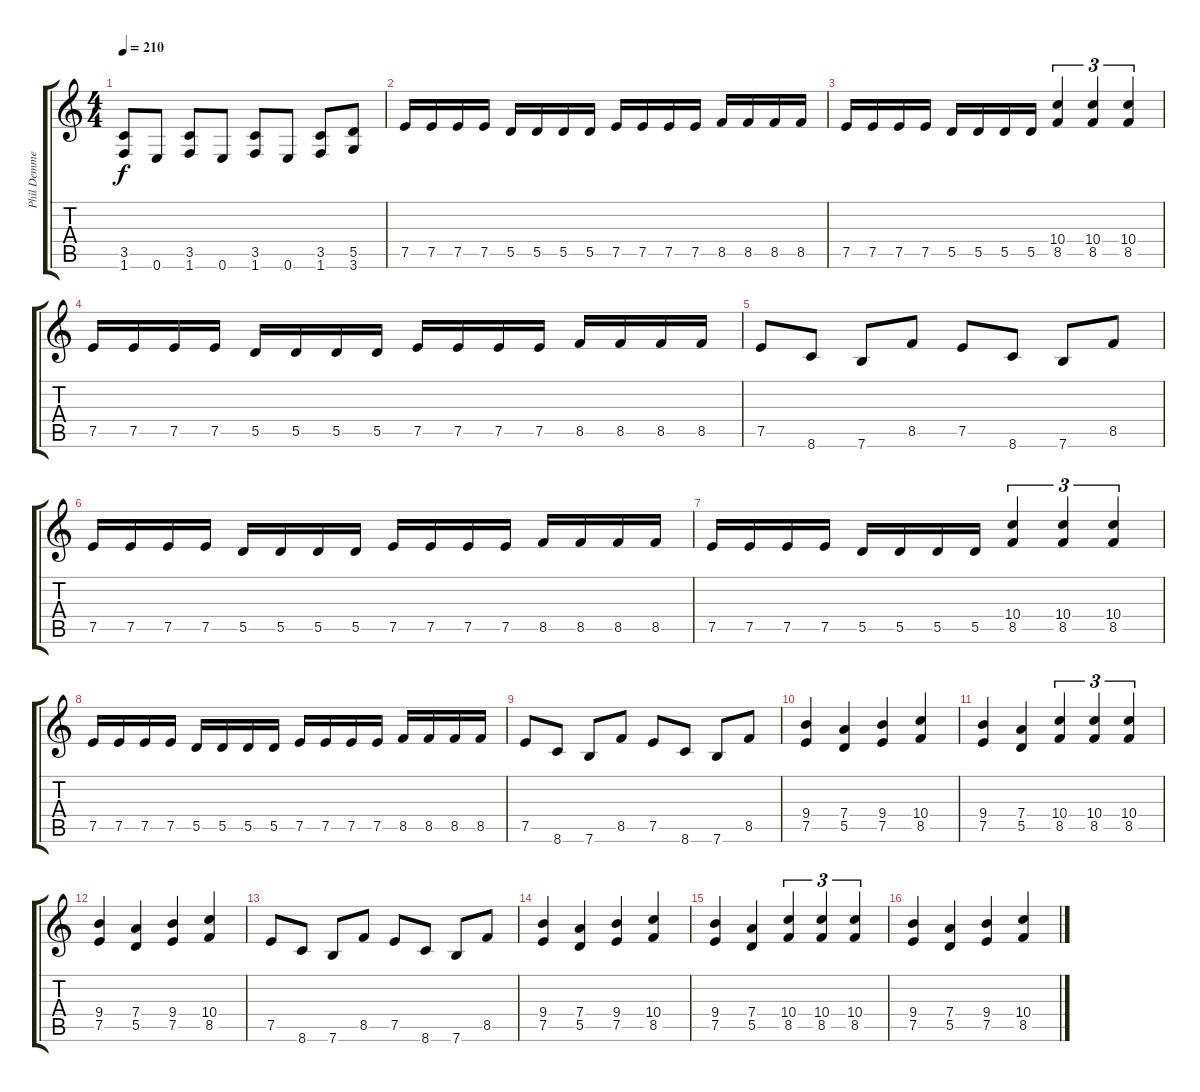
\track ("Phil Demmel" "Phil Demme") {instrument distortionguitar}
\staff {score tabs}
\tuning (E4 B3 G3 D3 A2 E2) {hide}
\ts (4 4)
\tempo 210
\clef g2
\ks c
(3.5 1.6).8{dy f} 0.6.8 (3.5 1.6).8 0.6.8 (3.5 1.6).8 0.6.8 (3.5 1.6).8 (5.5 3.6).8 |
7.5.16 7.5.16 7.5.16 7.5.16 5.5.16 5.5.16 5.5.16 5.5.16 7.5.16 7.5.16 7.5.16 7.5.16 8.5.16 8.5.16 8.5.16 8.5.16 |
7.5.16 7.5.16 7.5.16 7.5.16 5.5.16 5.5.16 5.5.16 5.5.16 (10.4 8.5).4{tu (3 2)} (10.4 8.5).4{tu (3 2)} (10.4 8.5).4{tu (3 2)} |
7.5.16 7.5.16 7.5.16 7.5.16 5.5.16 5.5.16 5.5.16 5.5.16 7.5.16 7.5.16 7.5.16 7.5.16 8.5.16 8.5.16 8.5.16 8.5.16 |
7.5.8 8.6.8 7.6.8 8.5.8 7.5.8 8.6.8 7.6.8 8.5.8 |
7.5.16 7.5.16 7.5.16 7.5.16 5.5.16 5.5.16 5.5.16 5.5.16 7.5.16 7.5.16 7.5.16 7.5.16 8.5.16 8.5.16 8.5.16 8.5.16 |
7.5.16 7.5.16 7.5.16 7.5.16 5.5.16 5.5.16 5.5.16 5.5.16 (10.4 8.5).4{tu (3 2)} (10.4 8.5).4{tu (3 2)} (10.4 8.5).4{tu (3 2)} |
7.5.16 7.5.16 7.5.16 7.5.16 5.5.16 5.5.16 5.5.16 5.5.16 7.5.16 7.5.16 7.5.16 7.5.16 8.5.16 8.5.16 8.5.16 8.5.16 |
7.5.8 8.6.8 7.6.8 8.5.8 7.5.8 8.6.8 7.6.8 8.5.8 |
(9.4 7.5).4 (7.4 5.5).4 (9.4 7.5).4 (10.4 8.5).4 |
(9.4 7.5).4 (7.4 5.5).4 (10.4 8.5).4{tu (3 2)} (10.4 8.5).4{tu (3 2)} (10.4 8.5).4{tu (3 2)} |
(9.4 7.5).4 (7.4 5.5).4 (9.4 7.5).4 (10.4 8.5).4 |
7.5.8 8.6.8 7.6.8 8.5.8 7.5.8 8.6.8 7.6.8 8.5.8 |
(9.4 7.5).4 (7.4 5.5).4 (9.4 7.5).4 (10.4 8.5).4 |
(9.4 7.5).4 (7.4 5.5).4 (10.4 8.5).4{tu (3 2)} (10.4 8.5).4{tu (3 2)} (10.4 8.5).4{tu (3 2)} |
(9.4 7.5).4 (7.4 5.5).4 (9.4 7.5).4 (10.4 8.5).4
